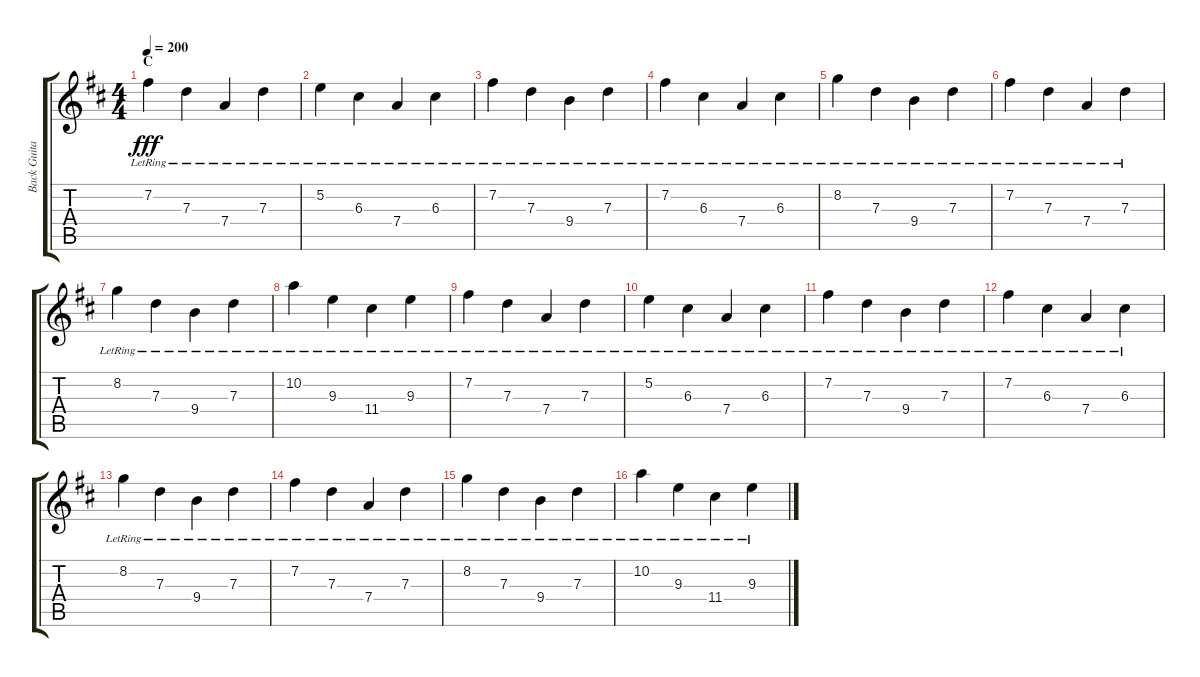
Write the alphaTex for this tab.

\track ("Back Guitar(Left ch.)" "Back Guita") {instrument distortionguitar}
\staff {score tabs}
\tuning (E4 B3 G3 D3 A2 E2) {hide}
\ts (4 4)
\section ("" "C")
\tempo 200
\clef g2
\ks d
7.2{lr}.4{txt "" dy fff instrument electricguitarclean} 7.3{lr}.4 7.4{lr}.4 7.3{lr}.4 |
5.2{lr}.4 6.3{lr}.4 7.4{lr}.4 6.3{lr}.4 |
7.2{lr}.4 7.3{lr}.4 9.4{lr}.4 7.3{lr}.4 |
7.2{lr}.4 6.3{lr}.4 7.4{lr}.4 6.3{lr}.4 |
8.2{lr}.4 7.3{lr}.4 9.4{lr}.4 7.3{lr}.4 |
7.2{lr}.4 7.3{lr}.4 7.4{lr}.4 7.3{lr}.4 |
8.2{lr}.4 7.3{lr}.4 9.4{lr}.4 7.3{lr}.4 |
10.2{lr}.4 9.3{lr}.4 11.4{lr}.4 9.3{lr}.4 |
7.2{lr}.4 7.3{lr}.4 7.4{lr}.4 7.3{lr}.4 |
5.2{lr}.4 6.3{lr}.4 7.4{lr}.4 6.3{lr}.4 |
7.2{lr}.4 7.3{lr}.4 9.4{lr}.4 7.3{lr}.4 |
7.2{lr}.4 6.3{lr}.4 7.4{lr}.4 6.3{lr}.4 |
8.2{lr}.4 7.3{lr}.4 9.4{lr}.4 7.3{lr}.4 |
7.2{lr}.4 7.3{lr}.4 7.4{lr}.4 7.3{lr}.4 |
8.2{lr}.4 7.3{lr}.4 9.4{lr}.4 7.3{lr}.4 |
10.2{lr}.4 9.3{lr}.4 11.4{lr}.4 9.3{lr}.4
